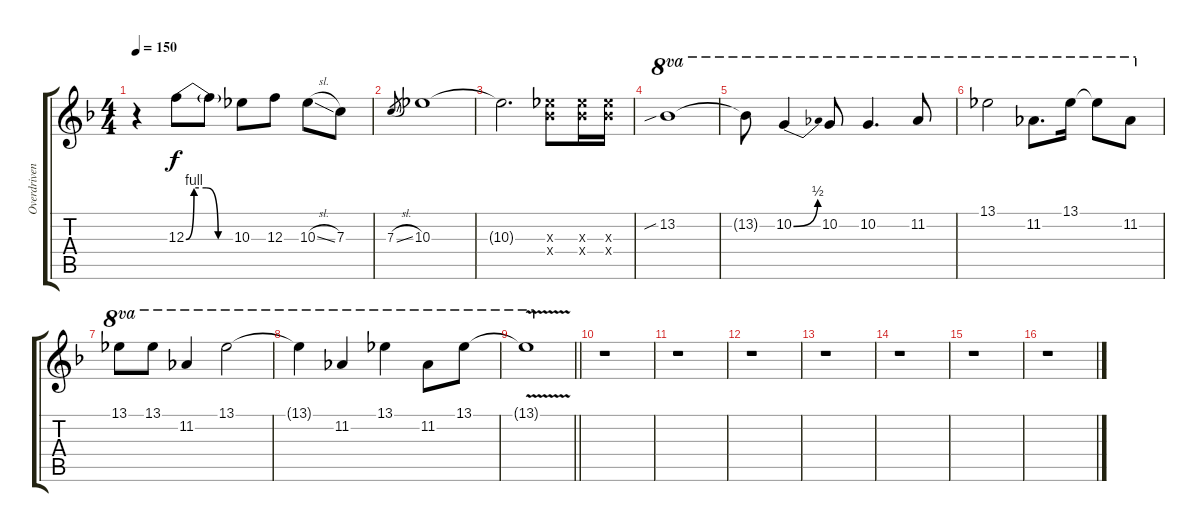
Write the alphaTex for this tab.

\track ("Overdriven" "Overdriven") {instrument overdrivenguitar}
\staff {score tabs}
\tuning (D4 A3 F3 C3 G2 C2) {hide}
\ts (4 4)
\tempo 150
\clef g2
\ks f
r.4{dy f} 12.3{be (custom 0 0 10 4 25 4 40 0 60 0)}.8 12.3{t}.8 10.3.8 12.3.8 10.3{sl}.8 7.3.8 |
7.3{sl}.8{gr} 10.3.1 |
10.3{t}.2{d} (10.3{x} 10.4{x}).8 (10.3{x} 10.4{x}).16 (10.3{x} 10.4{x}).16 |
13.2{sib}.1{ot 8va} |
13.2{t}.8{ot 8va} 10.2{be (bend 0 0 60 2)}.4{ot 8va} 10.2.8{ot 8va} 10.2.4{d ot 8va} 11.2.8{ot 8va} |
13.1.2{ot 8va} 11.2.8{d ot 8va} 13.1.16{ot 8va} 13.1{t}.8{ot 8va} 11.2.8{ot 8va} |
13.1.8{ot 8va} 13.1.8{ot 8va} 11.2.4{ot 8va} 13.1.2{ot 8va} |
13.1{t}.4{ot 8va} 11.2.4{ot 8va} 13.1.4{ot 8va} 11.2.8{ot 8va} 13.1.8{ot 8va} |
\barLineRight lightlight
13.1{v t}.1{ot 8va} |
r.1 |
r.1 |
r.1 |
r.1 |
r.1 |
r.1 |
r.1
